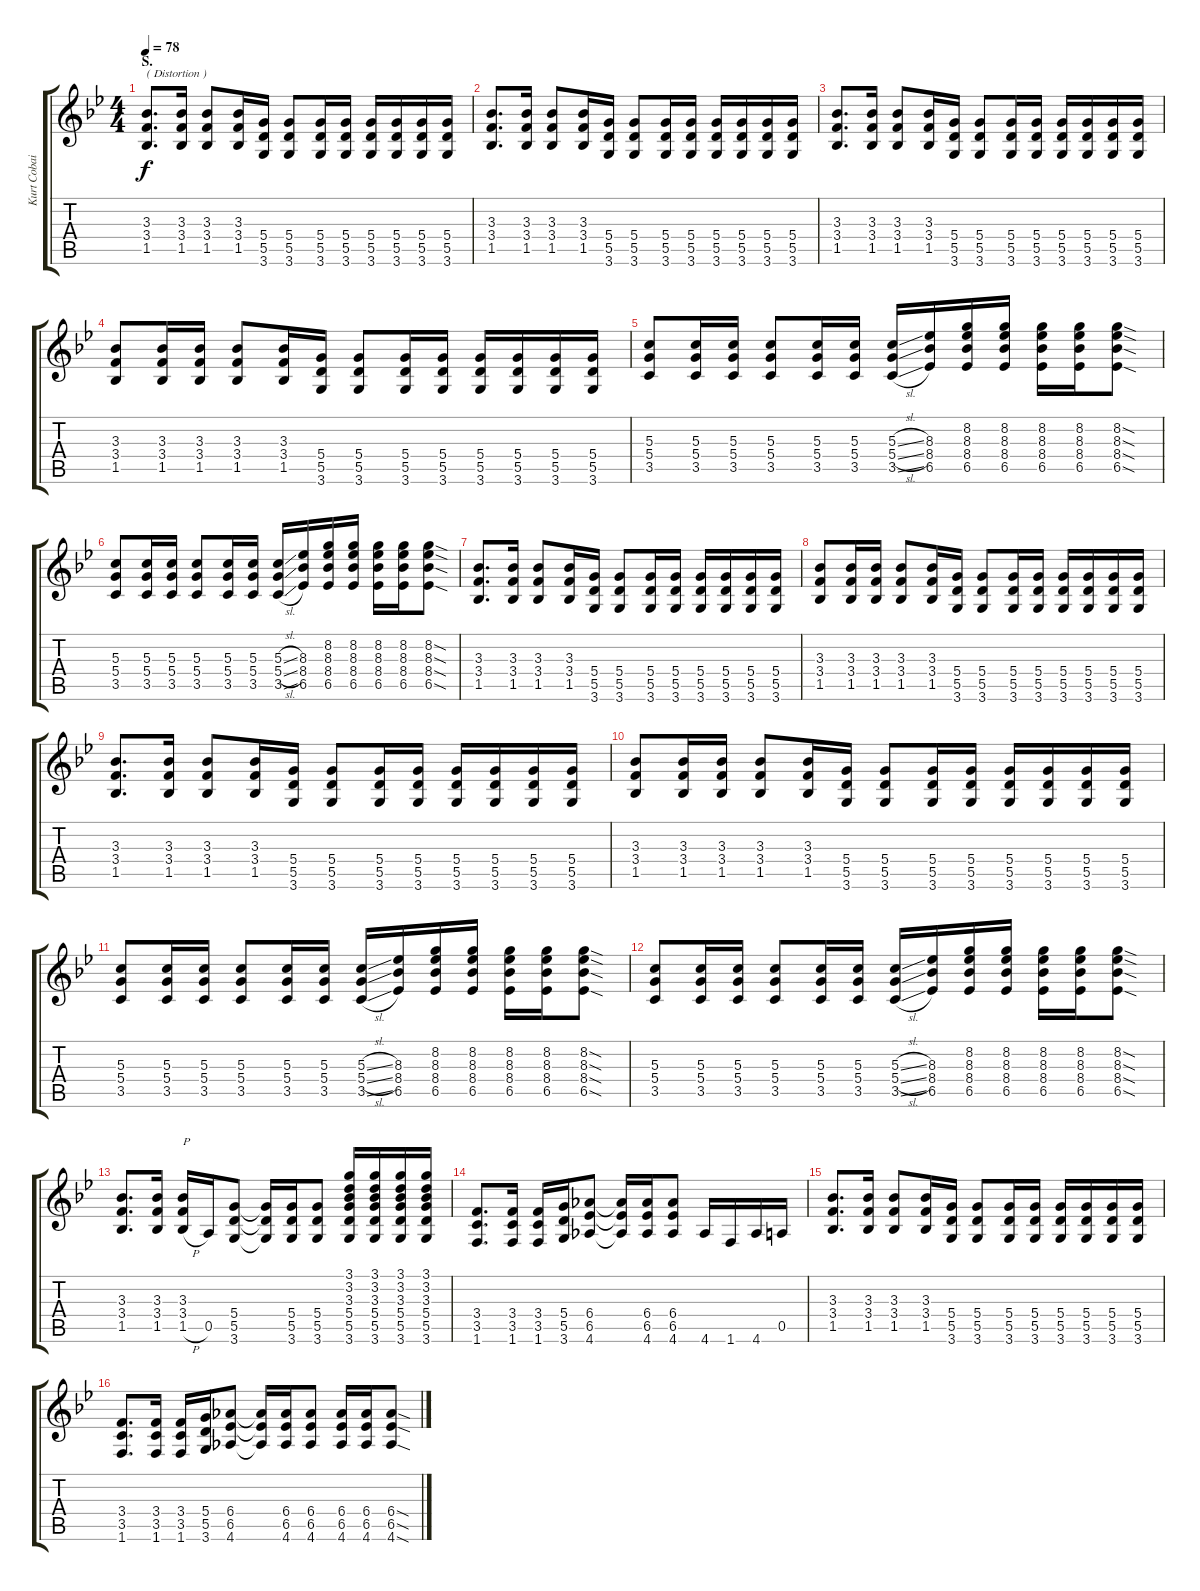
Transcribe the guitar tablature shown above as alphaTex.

\track ("Kurt Cobain" "Kurt Cobai") {instrument distortionguitar}
\staff {score tabs}
\tuning (E4 B3 G3 D3 A2 E2) {hide}
\ts (4 4)
\section ("" "S.")
\tempo 78
\clef g2
\ks bb
(3.3 3.4 1.5).8{d txt "( Distortion )" dy f instrument distortionguitar} (3.3 3.4 1.5).16 (3.3 3.4 1.5).8 (3.3 3.4 1.5).16 (5.4 5.5 3.6).16 (5.4 5.5 3.6).8 (5.4 5.5 3.6).16 (5.4 5.5 3.6).16 (5.4 5.5 3.6).16 (5.4 5.5 3.6).16 (5.4 5.5 3.6).16 (5.4 5.5 3.6).16 |
(3.3 3.4 1.5).8{d} (3.3 3.4 1.5).16 (3.3 3.4 1.5).8 (3.3 3.4 1.5).16 (5.4 5.5 3.6).16 (5.4 5.5 3.6).8 (5.4 5.5 3.6).16 (5.4 5.5 3.6).16 (5.4 5.5 3.6).16 (5.4 5.5 3.6).16 (5.4 5.5 3.6).16 (5.4 5.5 3.6).16 |
(3.3 3.4 1.5).8{d} (3.3 3.4 1.5).16 (3.3 3.4 1.5).8 (3.3 3.4 1.5).16 (5.4 5.5 3.6).16 (5.4 5.5 3.6).8 (5.4 5.5 3.6).16 (5.4 5.5 3.6).16 (5.4 5.5 3.6).16 (5.4 5.5 3.6).16 (5.4 5.5 3.6).16 (5.4 5.5 3.6).16 |
(3.3 3.4 1.5).8 (3.3 3.4 1.5).16 (3.3 3.4 1.5).16 (3.3 3.4 1.5).8 (3.3 3.4 1.5).16 (5.4 5.5 3.6).16 (5.4 5.5 3.6).8 (5.4 5.5 3.6).16 (5.4 5.5 3.6).16 (5.4 5.5 3.6).16 (5.4 5.5 3.6).16 (5.4 5.5 3.6).16 (5.4 5.5 3.6).16 |
(5.3 5.4 3.5).8 (5.3 5.4 3.5).16 (5.3 5.4 3.5).16 (5.3 5.4 3.5).8 (5.3 5.4 3.5).16 (5.3 5.4 3.5).16 (5.3{sl} 5.4{sl} 3.5{sl}).16 (8.3 8.4 6.5).16 (8.2 8.3 8.4 6.5).16 (8.2 8.3 8.4 6.5).16 (8.2 8.3 8.4 6.5).16 (8.2 8.3 8.4 6.5).16 (8.2{sod} 8.3{sod} 8.4{sod} 6.5{sod}).8 |
(5.3 5.4 3.5).8 (5.3 5.4 3.5).16 (5.3 5.4 3.5).16 (5.3 5.4 3.5).8 (5.3 5.4 3.5).16 (5.3 5.4 3.5).16 (5.3{sl} 5.4{sl} 3.5{sl}).16 (8.3 8.4 6.5).16 (8.2 8.3 8.4 6.5).16 (8.2 8.3 8.4 6.5).16 (8.2 8.3 8.4 6.5).16 (8.2 8.3 8.4 6.5).16 (8.2{sod} 8.3{sod} 8.4{sod} 6.5{sod}).8 |
(3.3 3.4 1.5).8{d} (3.3 3.4 1.5).16 (3.3 3.4 1.5).8 (3.3 3.4 1.5).16 (5.4 5.5 3.6).16 (5.4 5.5 3.6).8 (5.4 5.5 3.6).16 (5.4 5.5 3.6).16 (5.4 5.5 3.6).16 (5.4 5.5 3.6).16 (5.4 5.5 3.6).16 (5.4 5.5 3.6).16 |
(3.3 3.4 1.5).8 (3.3 3.4 1.5).16 (3.3 3.4 1.5).16 (3.3 3.4 1.5).8 (3.3 3.4 1.5).16 (5.4 5.5 3.6).16 (5.4 5.5 3.6).8 (5.4 5.5 3.6).16 (5.4 5.5 3.6).16 (5.4 5.5 3.6).16 (5.4 5.5 3.6).16 (5.4 5.5 3.6).16 (5.4 5.5 3.6).16 |
(3.3 3.4 1.5).8{d} (3.3 3.4 1.5).16 (3.3 3.4 1.5).8 (3.3 3.4 1.5).16 (5.4 5.5 3.6).16 (5.4 5.5 3.6).8 (5.4 5.5 3.6).16 (5.4 5.5 3.6).16 (5.4 5.5 3.6).16 (5.4 5.5 3.6).16 (5.4 5.5 3.6).16 (5.4 5.5 3.6).16 |
(3.3 3.4 1.5).8 (3.3 3.4 1.5).16 (3.3 3.4 1.5).16 (3.3 3.4 1.5).8 (3.3 3.4 1.5).16 (5.4 5.5 3.6).16 (5.4 5.5 3.6).8 (5.4 5.5 3.6).16 (5.4 5.5 3.6).16 (5.4 5.5 3.6).16 (5.4 5.5 3.6).16 (5.4 5.5 3.6).16 (5.4 5.5 3.6).16 |
(5.3 5.4 3.5).8 (5.3 5.4 3.5).16 (5.3 5.4 3.5).16 (5.3 5.4 3.5).8 (5.3 5.4 3.5).16 (5.3 5.4 3.5).16 (5.3{sl} 5.4{sl} 3.5{sl}).16 (8.3 8.4 6.5).16 (8.2 8.3 8.4 6.5).16 (8.2 8.3 8.4 6.5).16 (8.2 8.3 8.4 6.5).16 (8.2 8.3 8.4 6.5).16 (8.2{sod} 8.3{sod} 8.4{sod} 6.5{sod}).8 |
(5.3 5.4 3.5).8 (5.3 5.4 3.5).16 (5.3 5.4 3.5).16 (5.3 5.4 3.5).8 (5.3 5.4 3.5).16 (5.3 5.4 3.5).16 (5.3{sl} 5.4{sl} 3.5{sl}).16 (8.3 8.4 6.5).16 (8.2 8.3 8.4 6.5).16 (8.2 8.3 8.4 6.5).16 (8.2 8.3 8.4 6.5).16 (8.2 8.3 8.4 6.5).16 (8.2{sod} 8.3{sod} 8.4{sod} 6.5{sod}).8 |
(3.3 3.4 1.5).8{d} (3.3 3.4 1.5).16 (3.3 3.4 1.5{h}).16{txt "P"} 0.5.16 (5.4 5.5 3.6).8 (5.4{t} 5.5{t} 3.6{t}).16 (5.4 5.5 3.6).16 (5.4 5.5 3.6).8 (3.1 3.2 3.3 5.4 5.5 3.6).16 (3.1 3.2 3.3 5.4 5.5 3.6).16 (3.1 3.2 3.3 5.4 5.5 3.6).16 (3.1 3.2 3.3 5.4 5.5 3.6).16 |
(3.4 3.5 1.6).8{d} (3.4 3.5 1.6).16 (3.4 3.5 1.6).16 (5.4 5.5 3.6).16 (6.4 6.5 4.6).8 (6.4{t} 6.5{t} 4.6{t}).16 (6.4 6.5 4.6).16 (6.4 6.5 4.6).8 4.6.16 1.6.16 4.6.16 0.5.16 |
(3.3 3.4 1.5).8{d} (3.3 3.4 1.5).16 (3.3 3.4 1.5).8 (3.3 3.4 1.5).16 (5.4 5.5 3.6).16 (5.4 5.5 3.6).8 (5.4 5.5 3.6).16 (5.4 5.5 3.6).16 (5.4 5.5 3.6).16 (5.4 5.5 3.6).16 (5.4 5.5 3.6).16 (5.4 5.5 3.6).16 |
(3.4 3.5 1.6).8{d} (3.4 3.5 1.6).16 (3.4 3.5 1.6).16 (5.4 5.5 3.6).16 (6.4 6.5 4.6).8 (6.4{t} 6.5{t} 4.6{t}).16 (6.4 6.5 4.6).16 (6.4 6.5 4.6).8 (6.4 6.5 4.6).16 (6.4 6.5 4.6).16 (6.4{sod} 6.5{sod} 4.6{sod}).8
